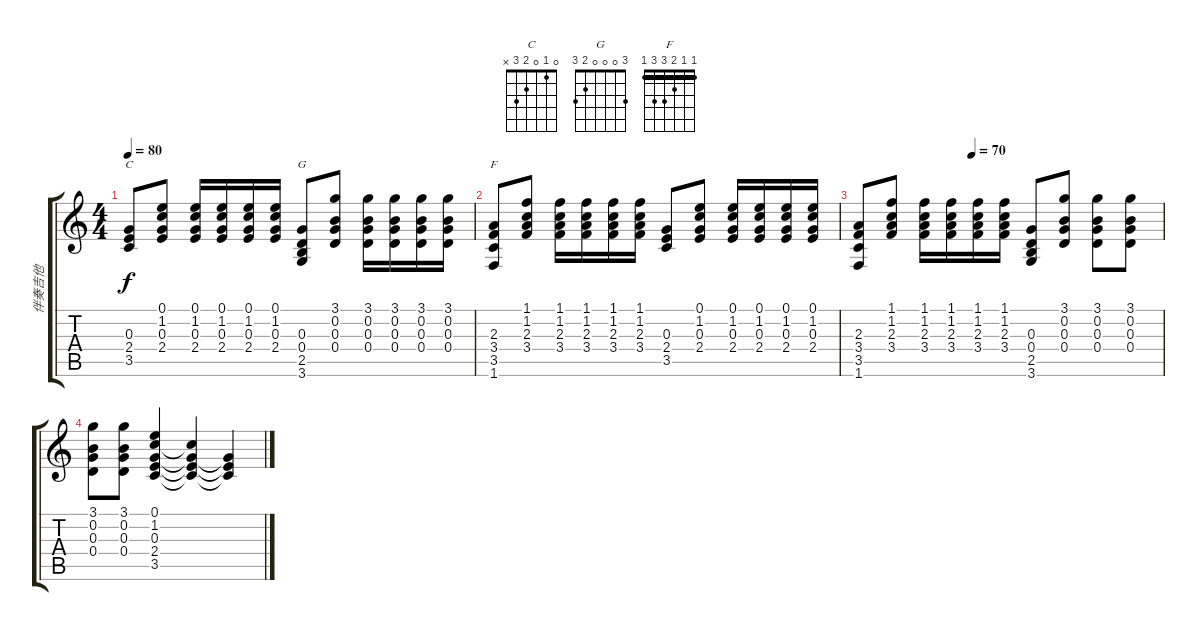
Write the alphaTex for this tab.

\track ("伴奏吉他" "伴奏吉他") {instrument acousticguitarsteel}
\staff {score tabs}
\tuning (E4 B3 G3 D3 A2 E2) {hide}
\chord ("C" 0 1 0 2 3 x)
\chord ("G" 3 0 0 0 2 3)
\chord ("F" 1 1 2 3 3 1) {barre 1}
\ts (4 4)
\tempo 80
\clef g2
\ks c
(0.3 2.4 3.5).8{ch "C" dy f volume 10} (0.1 1.2 0.3 2.4).8 (0.1 1.2 0.3 2.4).16 (0.1 1.2 0.3 2.4).16 (0.1 1.2 0.3 2.4).16 (0.1 1.2 0.3 2.4).16 (0.3 0.4 2.5 3.6).8{ch "G"} (3.1 0.2 0.3 0.4).8 (3.1 0.2 0.3 0.4).16 (3.1 0.2 0.3 0.4).16 (3.1 0.2 0.3 0.4).16 (3.1 0.2 0.3 0.4).16 |
(2.3 3.4 3.5 1.6).8{ch "F"} (1.1 1.2 2.3 3.4).8 (1.1 1.2 2.3 3.4).16 (1.1 1.2 2.3 3.4).16 (1.1 1.2 2.3 3.4).16 (1.1 1.2 2.3 3.4).16 (0.3 2.4 3.5).8 (0.1 1.2 0.3 2.4).8 (0.1 1.2 0.3 2.4).16 (0.1 1.2 0.3 2.4).16 (0.1 1.2 0.3 2.4).16 (0.1 1.2 0.3 2.4).16 |
\tempo (70 0.375)
(2.3 3.4 3.5 1.6).8 (1.1 1.2 2.3 3.4).8 (1.1 1.2 2.3 3.4).16 (1.1 1.2 2.3 3.4).16 (1.1 1.2 2.3 3.4).16 (1.1 1.2 2.3 3.4).16 (0.3 0.4 2.5 3.6).8 (3.1 0.2 0.3 0.4).8 (3.1 0.2 0.3 0.4).8 (3.1 0.2 0.3 0.4).8 |
(3.1 0.2 0.3 0.4).8 (3.1 0.2 0.3 0.4).8 (0.1 1.2 0.3 2.4 3.5).4 (1.2{t} 0.3{t} 2.4{t} 3.5{t}).4 (0.3{t} 2.4{t} 3.5{t}).4
